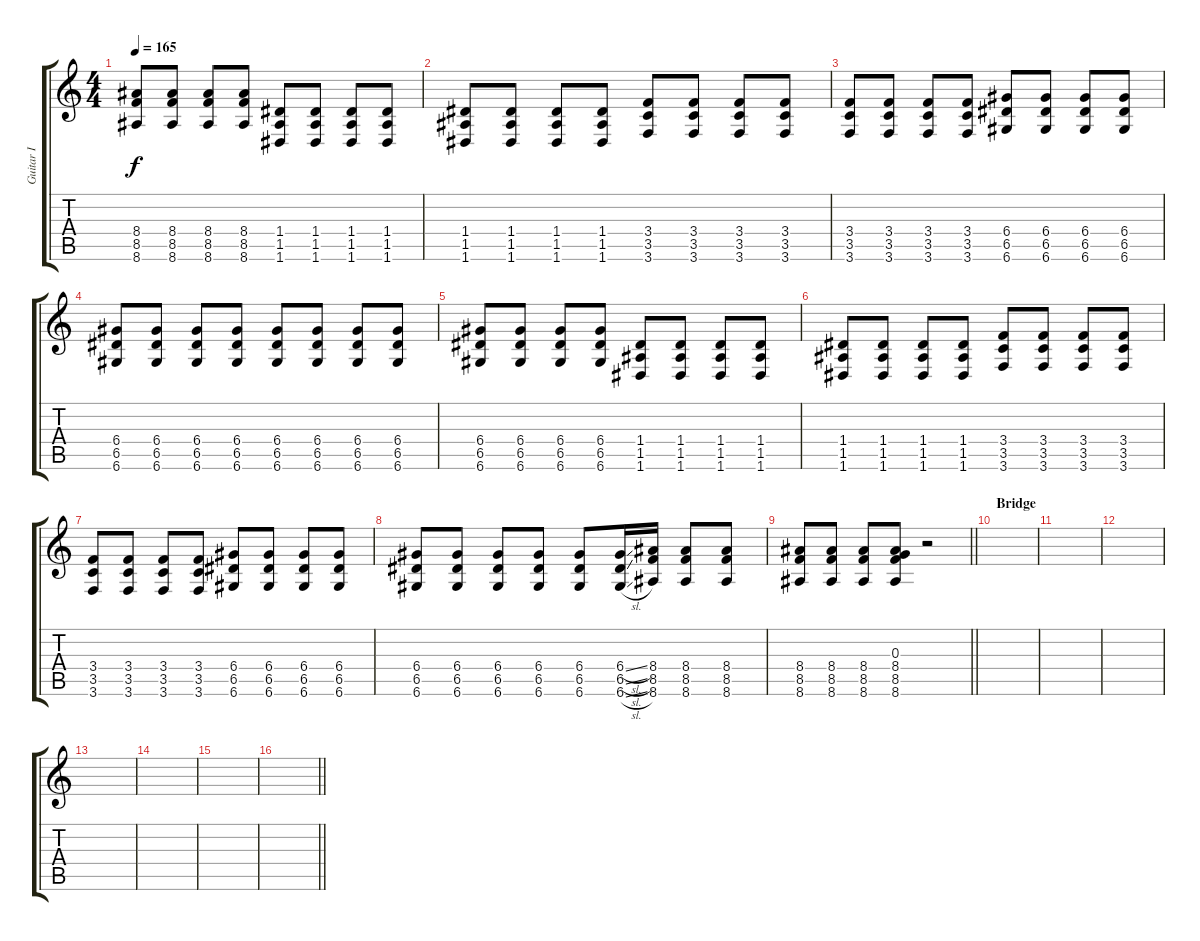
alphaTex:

\track ("Guitar I" "Guitar I") {instrument distortionguitar}
\staff {score tabs}
\tuning (E4 B3 G3 D3 A2 D2) {hide}
\ts (4 4)
\tempo 165
\clef g2
\ks c
(8.4 8.5 8.6).8{dy f} (8.4 8.5 8.6).8 (8.4 8.5 8.6).8 (8.4 8.5 8.6).8 (1.4 1.5 1.6).8 (1.4 1.5 1.6).8 (1.4 1.5 1.6).8 (1.4 1.5 1.6).8 |
(1.4 1.5 1.6).8 (1.4 1.5 1.6).8 (1.4 1.5 1.6).8 (1.4 1.5 1.6).8 (3.4 3.5 3.6).8 (3.4 3.5 3.6).8 (3.4 3.5 3.6).8 (3.4 3.5 3.6).8 |
(3.4 3.5 3.6).8 (3.4 3.5 3.6).8 (3.4 3.5 3.6).8 (3.4 3.5 3.6).8 (6.4 6.5 6.6).8 (6.4 6.5 6.6).8 (6.4 6.5 6.6).8 (6.4 6.5 6.6).8 |
(6.4 6.5 6.6).8 (6.4 6.5 6.6).8 (6.4 6.5 6.6).8 (6.4 6.5 6.6).8 (6.4 6.5 6.6).8 (6.4 6.5 6.6).8 (6.4 6.5 6.6).8 (6.4 6.5 6.6).8 |
(6.4 6.5 6.6).8 (6.4 6.5 6.6).8 (6.4 6.5 6.6).8 (6.4 6.5 6.6).8 (1.4 1.5 1.6).8 (1.4 1.5 1.6).8 (1.4 1.5 1.6).8 (1.4 1.5 1.6).8 |
(1.4 1.5 1.6).8 (1.4 1.5 1.6).8 (1.4 1.5 1.6).8 (1.4 1.5 1.6).8 (3.4 3.5 3.6).8 (3.4 3.5 3.6).8 (3.4 3.5 3.6).8 (3.4 3.5 3.6).8 |
(3.4 3.5 3.6).8 (3.4 3.5 3.6).8 (3.4 3.5 3.6).8 (3.4 3.5 3.6).8 (6.4 6.5 6.6).8 (6.4 6.5 6.6).8 (6.4 6.5 6.6).8 (6.4 6.5 6.6).8 |
(6.4 6.5 6.6).8 (6.4 6.5 6.6).8 (6.4 6.5 6.6).8 (6.4 6.5 6.6).8 (6.4 6.5 6.6).8 (6.4{sl} 6.5{sl} 6.6{sl}).16 (8.4 8.5 8.6).16 (8.4 8.5 8.6).8 (8.4 8.5 8.6).8 |
\barLineRight lightlight
(8.4 8.5 8.6).8 (8.4 8.5 8.6).8 (8.4 8.5 8.6).8 (0.3 8.4 8.5 8.6).8 r.2 |
\section ("" "Bridge")
|
|
|
|
|
|
\barLineRight lightlight
